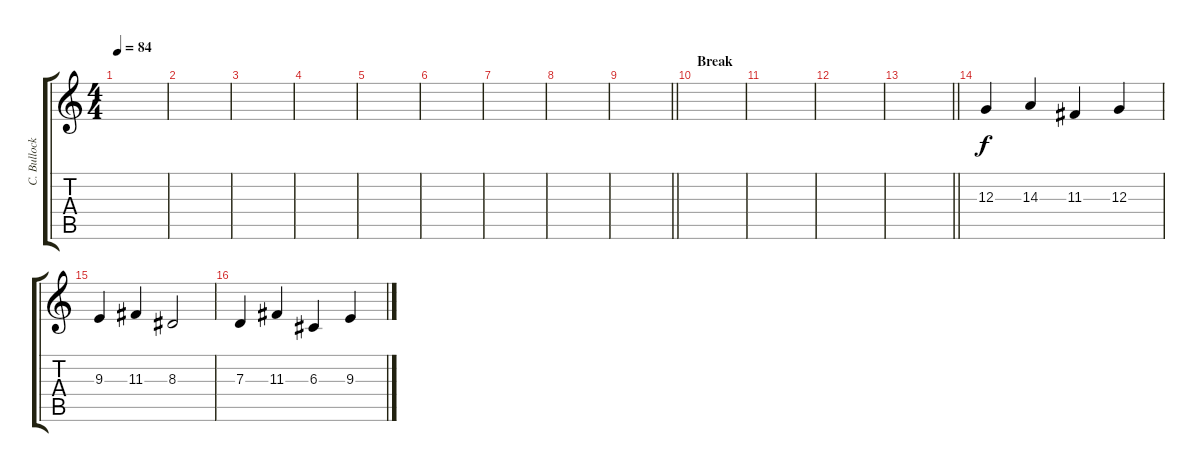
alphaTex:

\track ("C. Bullock - Sax #1" "C. Bullock") {instrument tenorsax}
\staff {score tabs}
\tuning (E4 B3 G3 D3 A2 E2) {hide}
\ts (4 4)
\tempo 84
\clef g2
\ks c
|
|
|
|
|
|
|
|
\barLineRight lightlight
|
\section ("" "Break")
|
|
|
\barLineRight lightlight
|
12.3.4 14.3.4 11.3.4 12.3.4 |
9.3.4 11.3.4 8.3.2 |
7.3.4 11.3.4 6.3.4 9.3.4
